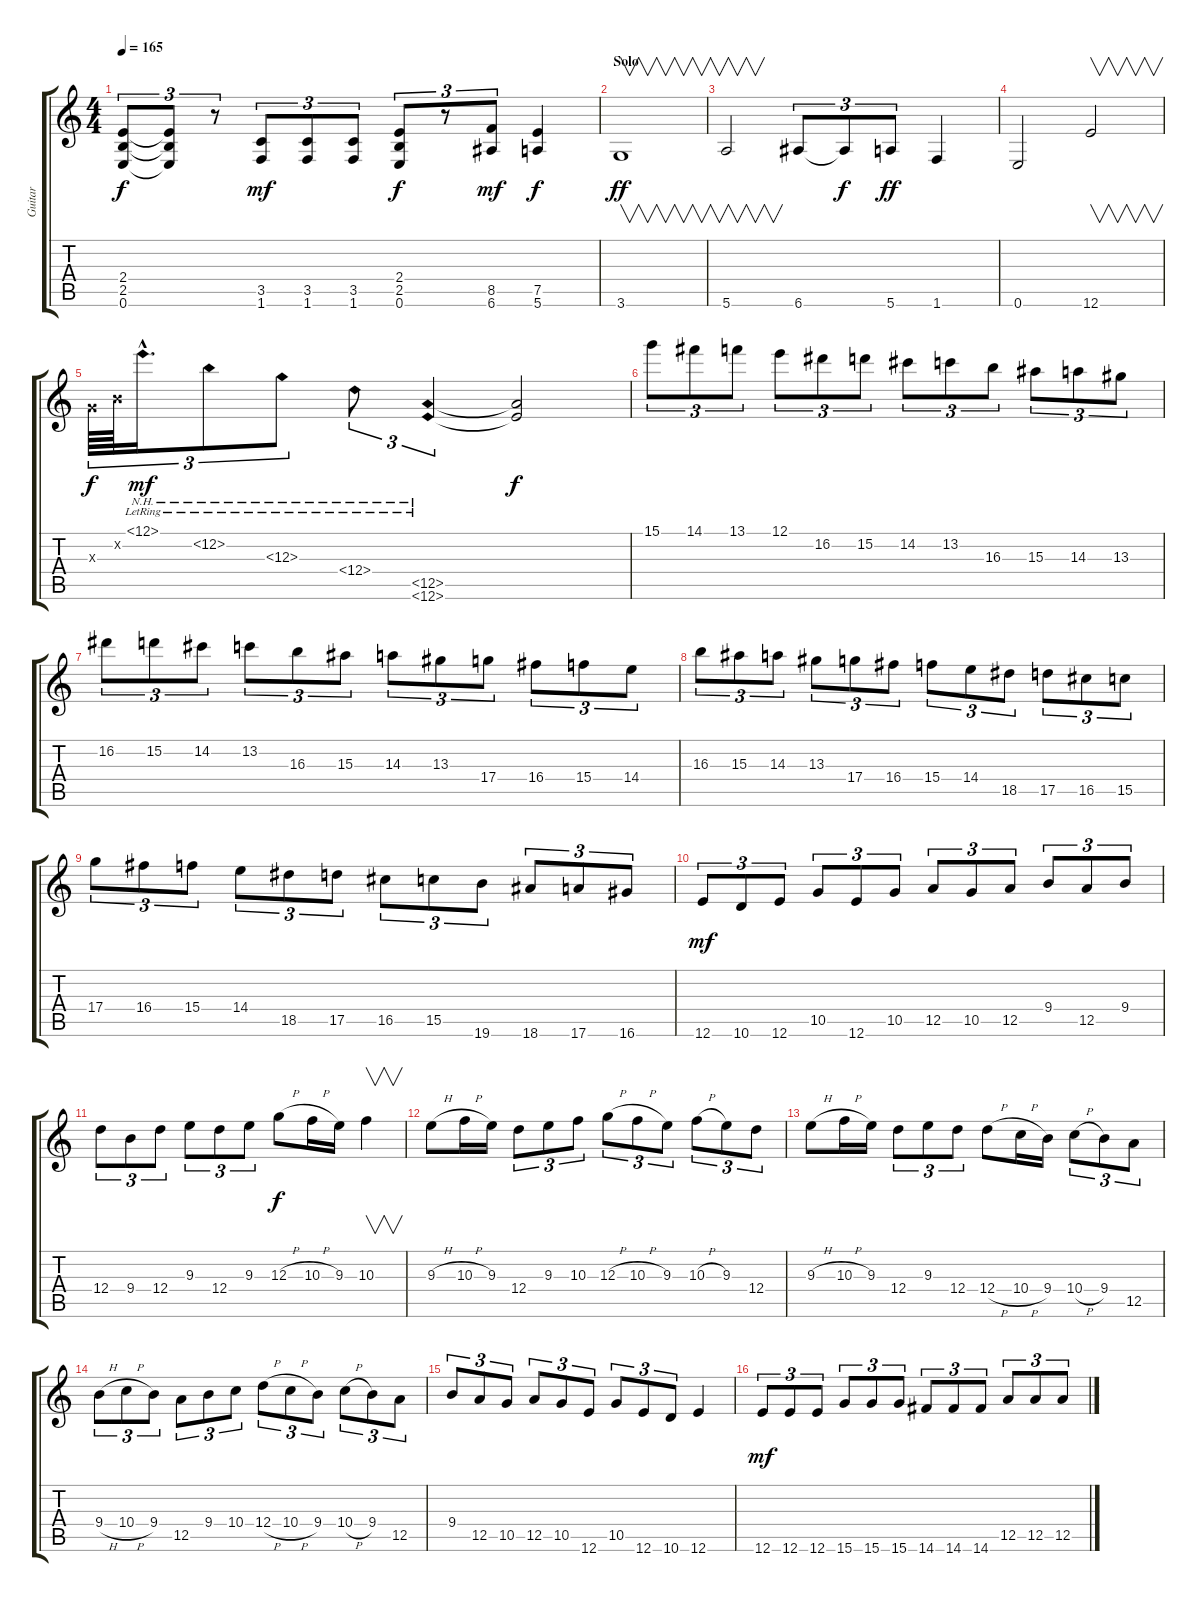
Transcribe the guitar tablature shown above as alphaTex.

\track ("Guitar" "Guitar") {instrument distortionguitar}
\staff {score tabs}
\tuning (E4 B3 G3 D3 A2 E2) {hide}
\ts (4 4)
\tempo 165
\clef g2
\ks c
(2.4 2.5 0.6).8{tu (3 2) dy f} (2.4{t} 2.5{t} 0.6{t}).8{tu (3 2)} r.8{tu (3 2)} (3.5 1.6).8{tu (3 2) dy mf} (3.5 1.6).8{tu (3 2)} (3.5 1.6).8{tu (3 2)} (2.4 2.5 0.6).8{tu (3 2) dy f} r.8{tu (3 2)} (8.5 6.6).8{tu (3 2) dy mf} (7.5 5.6).4{dy f} |
\section ("" "Solo")
3.6.1{v dy ff} |
5.6.2{v} 6.6.8{tu (3 2)} 6.6{t}.8{tu (3 2) dy f} 5.6.8{tu (3 2) dy ff} 1.6.4 |
0.6.2 12.6.2{v} |
0.3{x}.64{tu (3 2) dy f} 0.2{x}.64{tu (3 2)} 12.1{nh hac lr}.16{d tu (3 2) dy mf} 12.2{nh lr}.8{tu (3 2)} 12.3{nh lr}.8{tu (3 2)} 12.4{nh lr}.8{tu (3 2)} (12.5{nh lr} 12.6{nh lr}).4{tu (3 2)} (12.5{t} 12.6{t}).2{dy f} |
15.1.8{tu (3 2)} 14.1.8{tu (3 2)} 13.1.8{tu (3 2)} 12.1.8{tu (3 2)} 16.2.8{tu (3 2)} 15.2.8{tu (3 2)} 14.2.8{tu (3 2)} 13.2.8{tu (3 2)} 16.3.8{tu (3 2)} 15.3.8{tu (3 2)} 14.3.8{tu (3 2)} 13.3.8{tu (3 2)} |
16.2.8{tu (3 2)} 15.2.8{tu (3 2)} 14.2.8{tu (3 2)} 13.2.8{tu (3 2)} 16.3.8{tu (3 2)} 15.3.8{tu (3 2)} 14.3.8{tu (3 2)} 13.3.8{tu (3 2)} 17.4.8{tu (3 2)} 16.4.8{tu (3 2)} 15.4.8{tu (3 2)} 14.4.8{tu (3 2)} |
16.3.8{tu (3 2)} 15.3.8{tu (3 2)} 14.3.8{tu (3 2)} 13.3.8{tu (3 2)} 17.4.8{tu (3 2)} 16.4.8{tu (3 2)} 15.4.8{tu (3 2)} 14.4.8{tu (3 2)} 18.5.8{tu (3 2)} 17.5.8{tu (3 2)} 16.5.8{tu (3 2)} 15.5.8{tu (3 2)} |
17.4.8{tu (3 2)} 16.4.8{tu (3 2)} 15.4.8{tu (3 2)} 14.4.8{tu (3 2)} 18.5.8{tu (3 2)} 17.5.8{tu (3 2)} 16.5.8{tu (3 2)} 15.5.8{tu (3 2)} 19.6.8{tu (3 2)} 18.6.8{tu (3 2)} 17.6.8{tu (3 2)} 16.6.8{tu (3 2)} |
12.6.8{tu (3 2) dy mf} 10.6.8{tu (3 2)} 12.6.8{tu (3 2)} 10.5.8{tu (3 2)} 12.6.8{tu (3 2)} 10.5.8{tu (3 2)} 12.5.8{tu (3 2)} 10.5.8{tu (3 2)} 12.5.8{tu (3 2)} 9.4.8{tu (3 2)} 12.5.8{tu (3 2)} 9.4.8{tu (3 2)} |
12.4.8{tu (3 2)} 9.4.8{tu (3 2)} 12.4.8{tu (3 2)} 9.3.8{tu (3 2)} 12.4.8{tu (3 2)} 9.3.8{tu (3 2)} 12.3{h}.8{dy f} 10.3{h}.16 9.3.16 10.3.4{v} |
9.3{h}.8 10.3{h}.16 9.3.16 12.4.8{tu (3 2)} 9.3.8{tu (3 2)} 10.3.8{tu (3 2)} 12.3{h}.8{tu (3 2)} 10.3{h}.8{tu (3 2)} 9.3.8{tu (3 2)} 10.3{h}.8{tu (3 2)} 9.3.8{tu (3 2)} 12.4.8{tu (3 2)} |
9.3{h}.8 10.3{h}.16 9.3.16 12.4.8{tu (3 2)} 9.3.8{tu (3 2)} 12.4.8{tu (3 2)} 12.4{h}.8 10.4{h}.16 9.4.16 10.4{h}.8{tu (3 2)} 9.4.8{tu (3 2)} 12.5.8{tu (3 2)} |
9.4{h}.8{tu (3 2)} 10.4{h}.8{tu (3 2)} 9.4.8{tu (3 2)} 12.5.8{tu (3 2)} 9.4.8{tu (3 2)} 10.4.8{tu (3 2)} 12.4{h}.8{tu (3 2)} 10.4{h}.8{tu (3 2)} 9.4.8{tu (3 2)} 10.4{h}.8{tu (3 2)} 9.4.8{tu (3 2)} 12.5.8{tu (3 2)} |
9.4.8{tu (3 2)} 12.5.8{tu (3 2)} 10.5.8{tu (3 2)} 12.5.8{tu (3 2)} 10.5.8{tu (3 2)} 12.6.8{tu (3 2)} 10.5.8{tu (3 2)} 12.6.8{tu (3 2)} 10.6.8{tu (3 2)} 12.6.4 |
12.6.8{tu (3 2) dy mf} 12.6.8{tu (3 2)} 12.6.8{tu (3 2)} 15.6.8{tu (3 2)} 15.6.8{tu (3 2)} 15.6.8{tu (3 2)} 14.6.8{tu (3 2)} 14.6.8{tu (3 2)} 14.6.8{tu (3 2)} 12.5.8{tu (3 2)} 12.5.8{tu (3 2)} 12.5.8{tu (3 2)}
